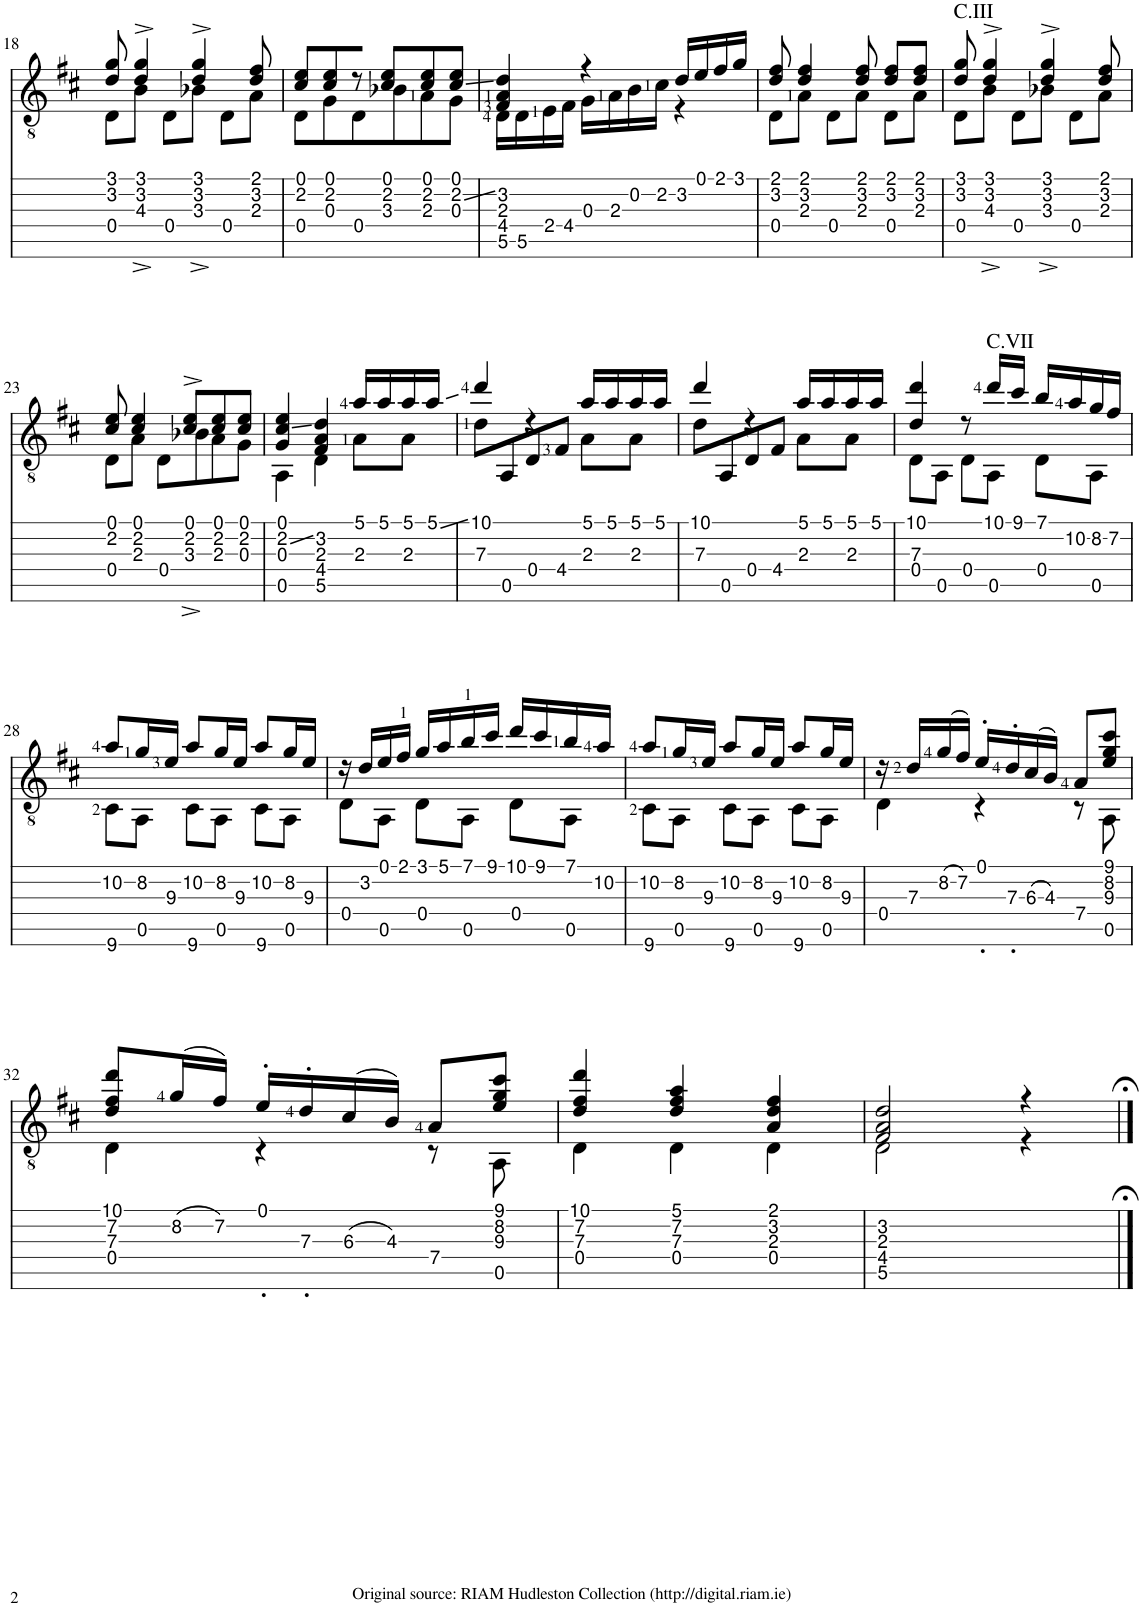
**kern	**kern
*part1	*part1
*staff2	*staff1
*I"Guitar	*
*I'Guit.	*
!!LO:PB:g=z
*	*clefGv2
*k[f#c#]	*k[f#c#]
*M3/4	*M3/4
=18	=18
*^	*^
8d 8g	8DL	8d/ 8g/	8D\L
4d^ 4g^	8BJ	4d/^ 4g/^	8B\J
.	8DL	.	8D\L
4d^ 4g^	8B-J	4d/^ 4g/^	8B-X\J
.	8DL	.	8D\L
8d 8f#	8AJ	8d/ 8f#/	8A\J
=19	=19	=19	=19
8c#\ 8e\L	8DL	8c#/ 8e/L	8D\L
8c#\ 8e\J	8GJ	8c#/ 8e/	8G\
8r	8DL	8r	8D\
8c# 8e	8B-J	8c#/ 8e/L	8B-X\
8c#\ 8e\L	8AL	8c#/ 8e/	8A\
8c#\ 8e\J	8GJ	8c#/ 8e/J	8G\J
=20	=20	=20	=20
4F# 4A 4d	16DLL	4F#/ 4A/ 4d/	16D\LL
.	16DJ	.	16D\
.	16EL	.	16E\
.	16F#JJ	.	16F#\JJ
4r	16GLL	4r	16G\LL
.	16AJ	.	16A\
.	16BL	.	16B\
.	16c#JJ	.	16c#\JJ
16dLL	4r	16d/LL	4r
16eJ	.	16e/	.
16f#L	.	16f#/	.
16gJJ	.	16g/JJ	.
=21	=21	=21	=21
8d 8f#	8DL	8d/ 8f#/	8D\L
4d 4f#	8AJ	4d/ 4f#/	8A\J
.	8DL	.	8D\L
8d 8f#	8AJ	8d/ 8f#/	8A\J
8d\ 8f#\L	8DL	8d/ 8f#/L	8D\L
8d\ 8f#\J	8AJ	8d/ 8f#/J	8A\J
=22	=22	=22	=22
!	!	!LO:TX:a:t=C.III	!
8d 8g	8DL	8d/ 8g/	8D\L
4d^ 4g^	8BJ	4d/^ 4g/^	8B\J
.	8DL	.	8D\L
4d^ 4g^	8B-J	4d/^ 4g/^	8B-X\J
.	8DL	.	8D\L
8d 8f#	8AJ	8d/ 8f#/	8A\J
!!LO:LB:g=z	!!
=23	=23	=23	=23
8c# 8e	8DL	8c#/ 8e/	8D\L
4c# 4e	8AJ	4c#/ 4e/	8A\J
.	8DL	.	8D\L
8c#^ 8e^	8B-J	8c#/^ 8e/^L	8B-X\
8c#\ 8e\L	8AL	8c#/ 8e/	8A\
8c#\ 8e\J	8GJ	8c#/ 8e/J	8G\J
=24	=24	=24	=24
4G 4c# 4e	4AA	4G/ 4c#/ 4e/	4AA\
4F# 4A 4d	4D	4F#/ 4A/ 4d/	4D\
16aLL	8AL	16a/LL	8A\L
16aJ	.	16a/	.
16aL	8AJ	16a/	8A\J
16aJJ	.	16a/JJ	.
=25	=25	=25	=25
4dd	8dL	4dd/	8d\L
.	8AAJ	.	8AA/
4r	8DL	4r	8D/
.	8F#J	.	8F#/J
16aLL	8AL	16a/LL	8A\L
16aJ	.	16a/	.
16aL	8AJ	16a/	8A\J
16aJJ	.	16a/JJ	.
=26	=26	=26	=26
4dd	8dL	4dd/	8d\L
.	8AAJ	.	8AA/
4r	8DL	4r	8D/
.	8F#J	.	8F#/J
16aLL	8AL	16a/LL	8A\L
16aJ	.	16a/	.
16aL	8AJ	16a/	8A\J
16aJJ	.	16a/JJ	.
=27	=27	=27	=27
4d 4dd	8DL	4d/ 4dd/	8D\L
.	8AAJ	.	8AA\J
8r	8DL	8r	8D\L
!	!	!LO:TX:a:t=C.VII	!
16ddLL	8AAJ	16dd/LL	8AA\J
16cc#JJ	.	16cc#/JJ	.
16bLL	8DL	16b/LL	8D\L
16aJ	.	16a/	.
16gL	8AAJ	16g/	8AA\J
16f#JJ	.	16f#/JJ	.
!!LO:LB:g=z	!!
=28	=28	=28	=28
8aL	8C#L	8a/L	8C#\L
16gL	8AAJ	16g/L	8AA\J
16eJJ	.	16e/JJ	.
8aL	8C#L	8a/L	8C#\L
16gL	8AAJ	16g/L	8AA\J
16eJJ	.	16e/JJ	.
8aL	8C#L	8a/L	8C#\L
16gL	8AAJ	16g/L	8AA\J
16eJJ	.	16e/JJ	.
=29	=29	=29	=29
16r	8DL	16r	8D\L
16dLL	.	16d/LL	.
16e	8AAJ	16e/	8AA\J
16f#JJ	.	16f#/JJ	.
16gLL	8DL	16g/LL	8D\L
16aJ	.	16a/	.
16bL	8AAJ	16b/	8AA\J
16cc#JJ	.	16cc#/JJ	.
16ddLL	8DL	16dd/LL	8D\L
16cc#J	.	16cc#/	.
16bL	8AAJ	16b/	8AA\J
16aJJ	.	16a/JJ	.
=30	=30	=30	=30
8aL	8C#L	8a/L	8C#\L
16gL	8AAJ	16g/L	8AA\J
16eJJ	.	16e/JJ	.
8aL	8C#L	8a/L	8C#\L
16gL	8AAJ	16g/L	8AA\J
16eJJ	.	16e/JJ	.
8aL	8C#L	8a/L	8C#\L
16gL	8AAJ	16g/L	8AA\J
16eJJ	.	16e/JJ	.
=31	=31	=31	=31
16r	4D	16r	4D\
16dLL	.	16d/LL	.
16g	.	(16g/	.
16f#JJ	.	16f#/JJ)	.
16e'LL	4r	16e'/LL	4r
16d'J	.	16d'/	.
16c#L	.	(16c#/	.
16BJJ	.	16B/JJ)	.
8AL	8r	8A/L	8r
8e\ 8g\ 8cc#\J	8AA	8e/ 8g/ 8cc#/J	8AA\
!!LO:LB:g=z	!!
=32	=32	=32	=32
8d\ 8f#\ 8dd\L	4D	8d/ 8f#/ 8dd/L	4D\
16gL	.	(16g/L	.
16f#JJ	.	16f#/JJ)	.
16e'LL	4r	16e'/LL	4r
16d'J	.	16d'/	.
16c#L	.	(16c#/	.
16BJJ	.	16B/JJ)	.
8AL	8r	8A/L	8r
8e\ 8g\ 8cc#\J	8AA	8e/ 8g/ 8cc#/J	8AA\
=33	=33	=33	=33
4d 4f# 4dd	4D	4d/ 4f#/ 4dd/	4D\
4d 4f# 4a	4D	4d/ 4f#/ 4a/	4D\
4A 4d 4f#	4D	4A/ 4d/ 4f#/	4D\
=34	=34	=34	=34
2F# 2A 2d	2D	2F#/ 2A/ 2d/	2D\
4r	4r	4r	4r
*v	*v	*	*
*	*v	*v
==	==
*-	*-
